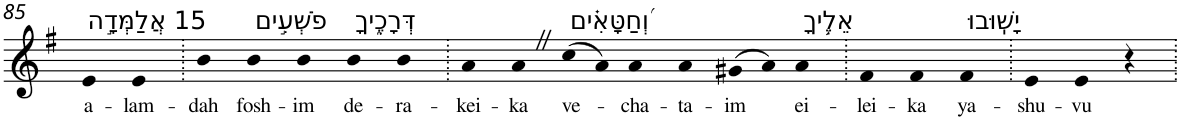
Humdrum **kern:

**kern	**text
*part1	*part1
*staff1	*staff1
*I"Piano	*
*I'Pno	*
!!LO:PB:g=z
*clefG2	*
*k[f#]	*
*G:	*
=85	=85
!LO:TX:a:t=15 אֲלַמְּדָ֣ה	!
!	!LO:LY:b
4e	a-
!	!LO:LY:b
4e	-lam-
=86.	=86.
!	!LO:LY:b
4b	-dah
!LO:TX:a:t=פֹשְׁעִ֣ים	!
!	!LO:LY:b
4b	fosh-
!	!LO:LY:b
4b	-im
!LO:TX:a:t=דְּרָכֶ֑יךָ	!
!	!LO:LY:b
4b	de-
!	!LO:LY:b
4b	-ra-
=87.	=87.
!	!LO:LY:b
4a	-kei-
!	!LO:LY:b
4aZ	-ka
!LO:TX:a:t=וְ֝חַטָּאִ֗ים	!
!	!LO:LY:b
(>8cc	ve-
8a)	.
!	!LO:LY:b
4a	-cha-
!	!LO:LY:b
4a	-ta-
!	!LO:LY:b
(>8g#X	-im
8a)	.
!LO:TX:a:t=אֵלֶ֥יךָ	!
!	!LO:LY:b
4a	ei-
=88.	=88.
!	!LO:LY:b
4f#	-lei-
!	!LO:LY:b
4f#	-ka
!LO:TX:a:t=יָשֽׁוּבוּ	!
!	!LO:LY:b
4f#	ya-
=89.	=89.
!	!LO:LY:b
4e	-shu-
!	!LO:LY:b
4e	-vu
4r	.
=.	=.
*-	*-
